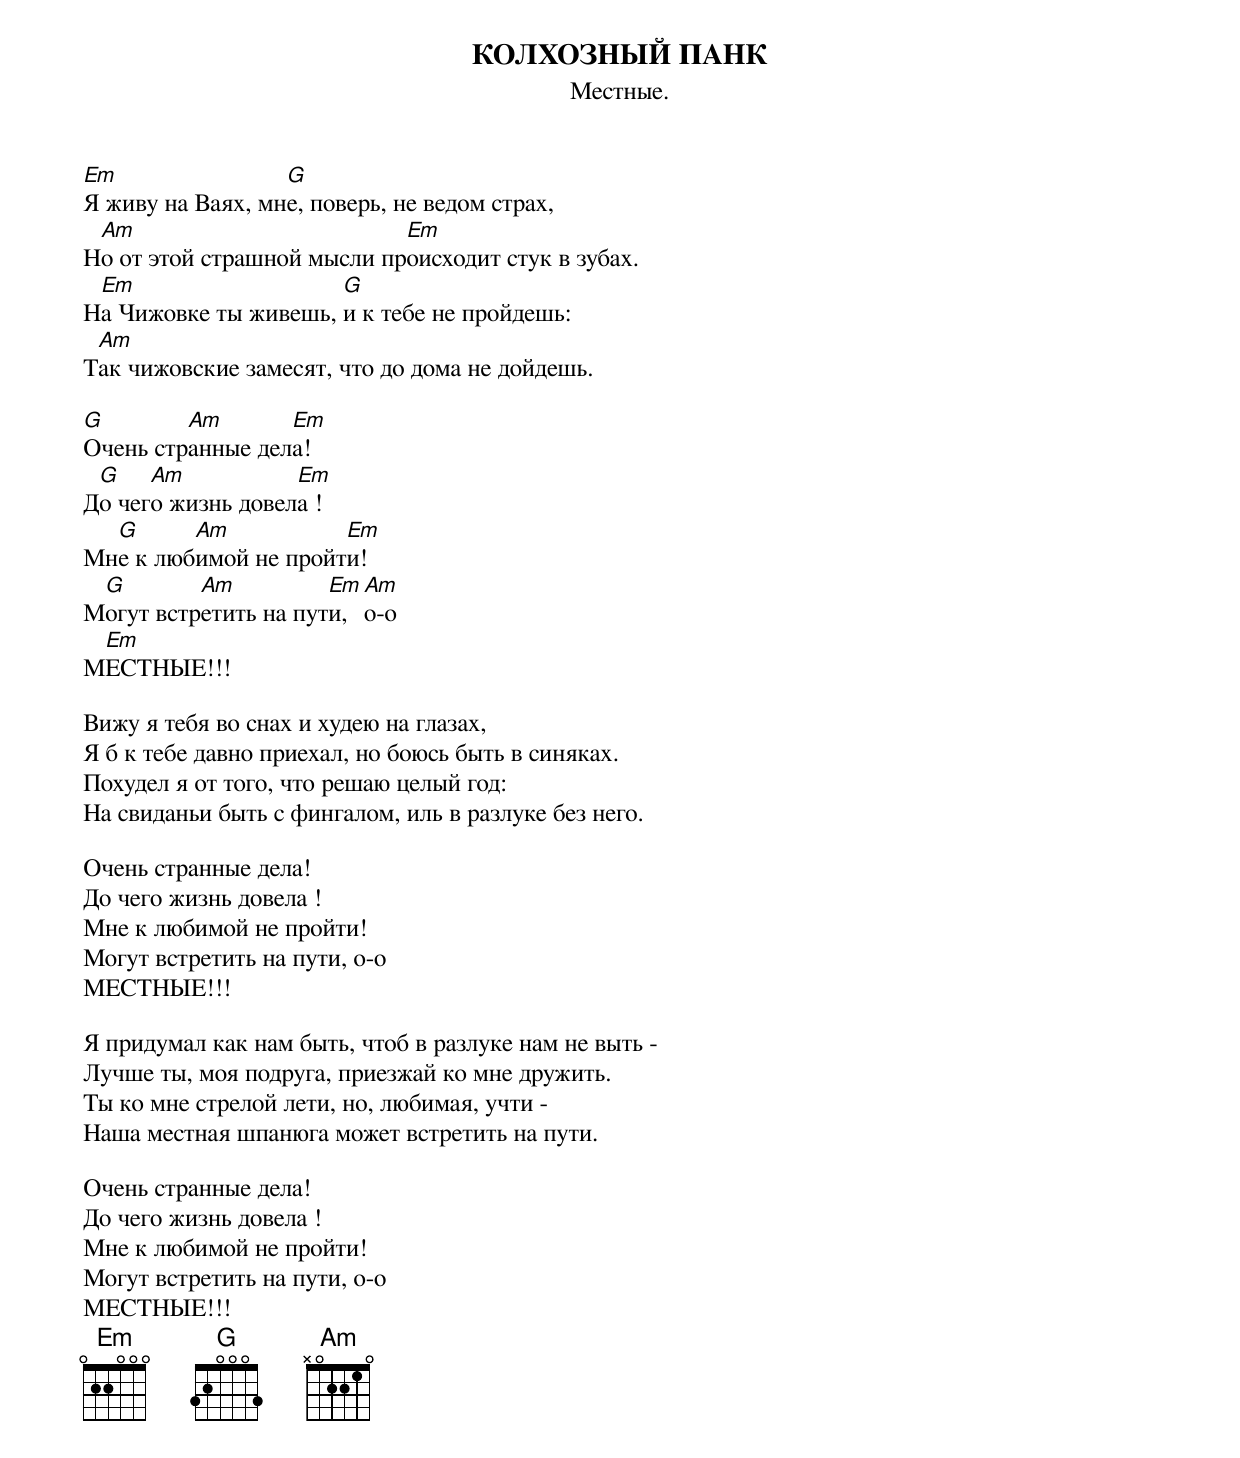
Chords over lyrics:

КОЛХОЗНЫЙ ПАНК
Местные.

Em                G
Я живу на Ваях, мне, поверь, не ведом страх,
 Am                         Em
Но от этой страшной мысли происходит стук в зубах.
 Em                   G
На Чижовке ты живешь, и к тебе не пройдешь:
 Am
Так чижовские замесят, что до дома не дойдешь.

G        Am       Em
Очень странные дела!
 G    Am           Em
До чего жизнь довела !
  G      Am           Em
Мне к любимой не пройти!
 G        Am          Em Am
Могут встретить на пути, о-о
 Em
МЕСТНЫЕ!!!

Вижу я тебя во снах и худею на глазах,
Я б к тебе давно приехал, но боюсь быть в синяках.
Похудел я от того, что решаю целый год:
На свиданьи быть с фингалом, иль в разлуке без него.

Очень странные дела!
До чего жизнь довела !
Мне к любимой не пройти!
Могут встретить на пути, о-о
МЕСТНЫЕ!!!

Я придумал как нам быть, чтоб в разлуке нам не выть -
Лучше ты, моя подруга, приезжай ко мне дружить.
Ты ко мне стрелой лети, но, любимая, учти -
Наша местная шпанюга может встретить на пути.

Очень странные дела!
До чего жизнь довела !
Мне к любимой не пройти!
Могут встретить на пути, о-о
МЕСТНЫЕ!!!
